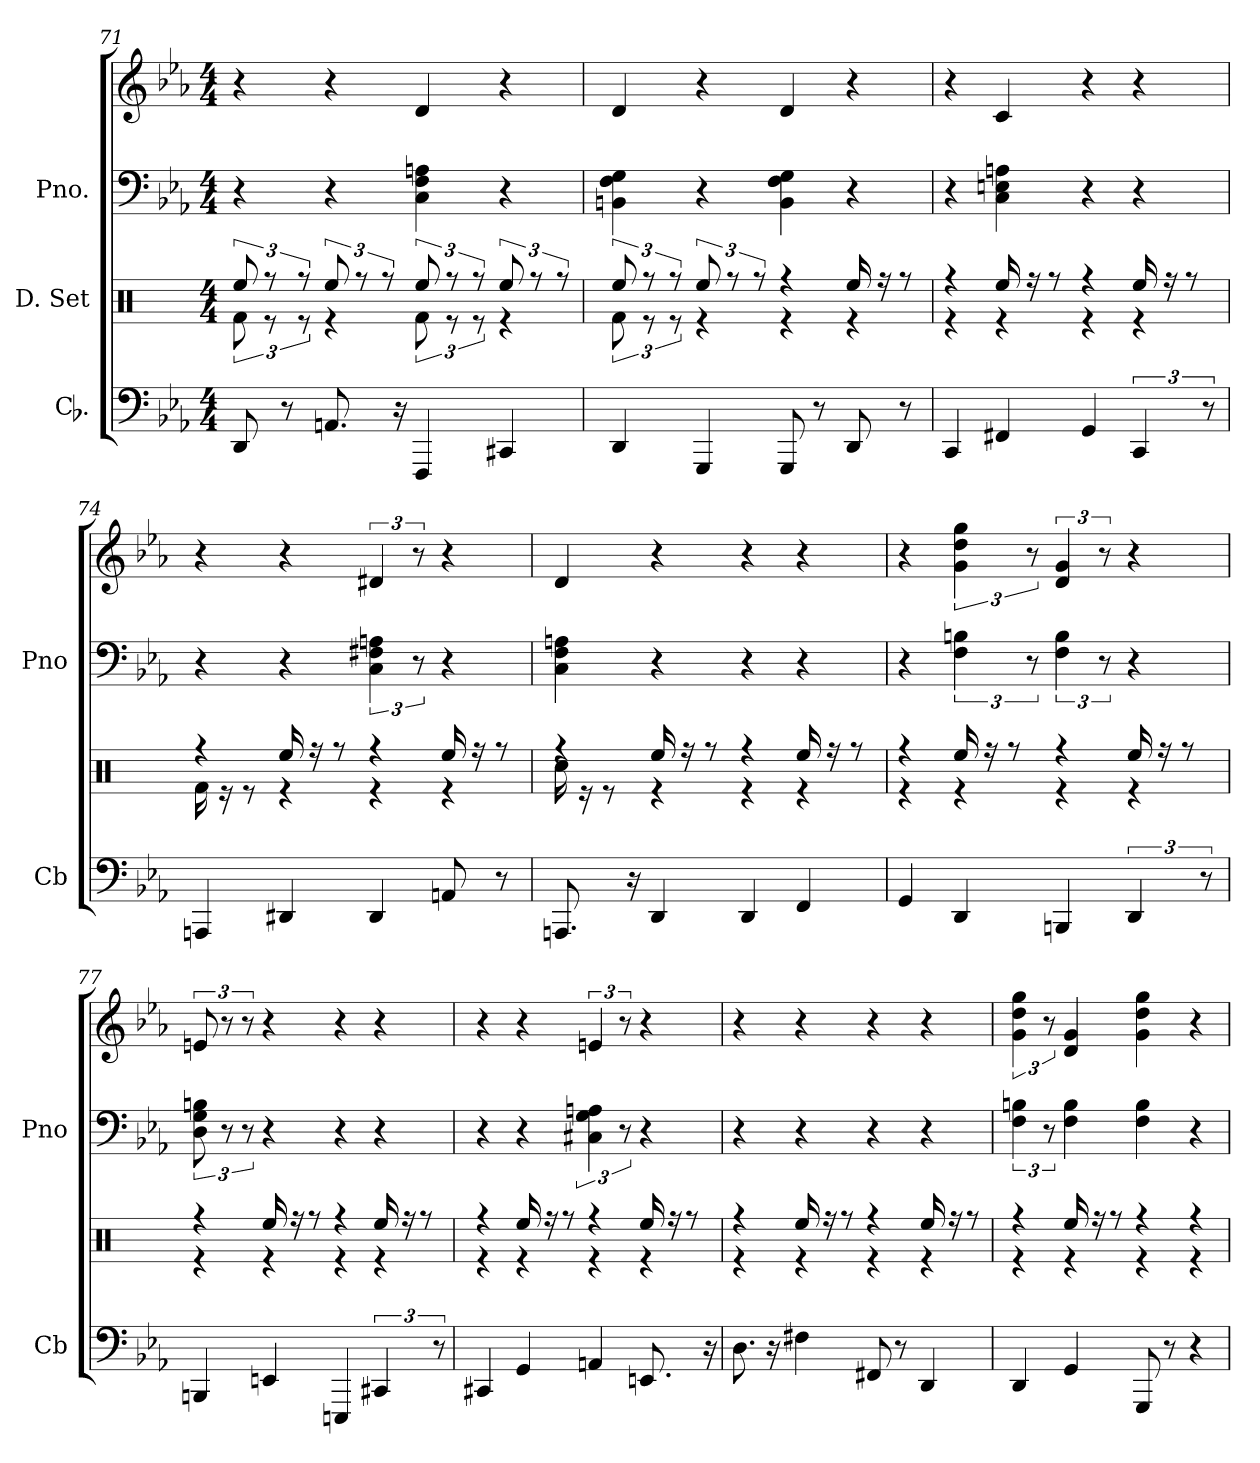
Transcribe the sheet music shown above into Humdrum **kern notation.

**kern	**kern	**kern	**kern
*part3	*part2	*part1	*part1
*staff4	*staff3	*staff2	*staff1
*I"Cb.	*I"D. Set	*I"Pno.	*
*I'Cb	*	*I'Pno	*
*clefF4	*clefX	*clefF4	*clefG2
*k[b-e-a-]	*k[]	*k[b-e-a-]	*k[b-e-a-]
*M4/4	*M4/4	*M4/4	*M4/4
=71	=71	=71	=71
*	*^	*	*
8DD	12Rf\	12Ree/	4r	4r
.	12re	12rff	.	.
8r	.	.	.	.
.	12re	12rff	.	.
8.AAn	4re	12Ree/	4r	4r
.	.	12rff	.	.
.	.	12rff	.	.
16r	.	.	.	.
4FFF	12Rf\	12Ree/	4C 4F 4An	4d
.	12re	12rff	.	.
.	12re	12rff	.	.
4CC#X	4re	12Ree/	4r	4r
.	.	12rff	.	.
.	.	12rff	.	.
=72	=72	=72	=72	=72
4DD	12Rf\	12Ree/	4BBn 4F 4G	4d
.	12re	12rff	.	.
.	12re	12rff	.	.
4GGG	4re	12Ree/	4r	4r
.	.	12rff	.	.
.	.	12rff	.	.
8GGG	4re	4rff	4BB 4F 4G	4d
8r	.	.	.	.
8DD	4re	16Ree/	4r	4r
.	.	16rff	.	.
8r	.	8rff	.	.
=73	=73	=73	=73	=73
4CC	4re	4rff	4r	4r
4FF#X	4re	16Ree/	4C 4En 4An	4c
.	.	16rff	.	.
.	.	8rff	.	.
4GG	4re	4rff	4r	4r
6CC	4re	16Ree/	4r	4r
.	.	16rff	.	.
.	.	8rff	.	.
12r	.	.	.	.
=74	=74	=74	=74	=74
4AAAn	16Rf\	4rff	4r	4r
.	16re	.	.	.
.	8re	.	.	.
4DD#X	4re	16Ree/	4r	4r
.	.	16rff	.	.
.	.	8rff	.	.
4DD#	4re	4rff	6C 6F#X 6An	6d#X
.	.	.	12r	12r
8AAn	4re	16Ree/	4r	4r
.	.	16rff	.	.
8r	.	8rff	.	.
=75	=75	=75	=75	=75
8.AAAn	16Rcc\	4rff	4C 4F 4An	4d
.	16re	.	.	.
.	8re	.	.	.
16r	.	.	.	.
4DD	4re	16Ree/	4r	4r
.	.	16rff	.	.
.	.	8rff	.	.
4DD	4re	4rff	4r	4r
4FF	4re	16Ree/	4r	4r
.	.	16rff	.	.
.	.	8rff	.	.
=76	=76	=76	=76	=76
4GG	4re	4rff	4r	4r
4DD	4re	16Ree/	6F 6Bn	6g 6dd 6gg
.	.	16rff	.	.
.	.	8rff	.	.
.	.	.	12r	12r
4BBBn	4re	4rff	6F 6B	6d 6g
.	.	.	12r	12r
6DD	4re	16Ree/	4r	4r
.	.	16rff	.	.
.	.	8rff	.	.
12r	.	.	.	.
=77	=77	=77	=77	=77
4BBBn	4re	4rff	12D 12G 12Bn	12en
.	.	.	12r	12r
.	.	.	12r	12r
4EEn	4re	16Ree/	4r	4r
.	.	16rff	.	.
.	.	8rff	.	.
4EEEn	4re	4rff	4r	4r
6CC#X	4re	16Ree/	4r	4r
.	.	16rff	.	.
.	.	8rff	.	.
12r	.	.	.	.
=78	=78	=78	=78	=78
4CC#X	4re	4rff	4r	4r
4GG	4re	16Ree/	4r	4r
.	.	16rff	.	.
.	.	8rff	.	.
4AAn	4re	4rff	6C#X 6G 6An	6en
.	.	.	12r	12r
8.EEn	4re	16Ree/	4r	4r
.	.	16rff	.	.
.	.	8rff	.	.
16r	.	.	.	.
=79	=79	=79	=79	=79
8.D	4re	4rff	4r	4r
16r	.	.	.	.
4F#X	4re	16Ree/	4r	4r
.	.	16rff	.	.
.	.	8rff	.	.
8FF#X	4re	4rff	4r	4r
8r	.	.	.	.
4DD	4re	16Ree/	4r	4r
.	.	16rff	.	.
.	.	8rff	.	.
=80	=80	=80	=80	=80
4DD	4re	4rff	6F 6Bn	6g 6dd 6gg
.	.	.	12r	12r
4GG	4re	16Ree/	4F 4B	4d 4g
.	.	16rff	.	.
.	.	8rff	.	.
8GGG	4re	4rff	4F 4B	4g 4dd 4gg
8r	.	.	.	.
4r	4re	4rff	4r	4r
*	*v	*v	*	*
=	=	=	=
*-	*-	*-	*-
